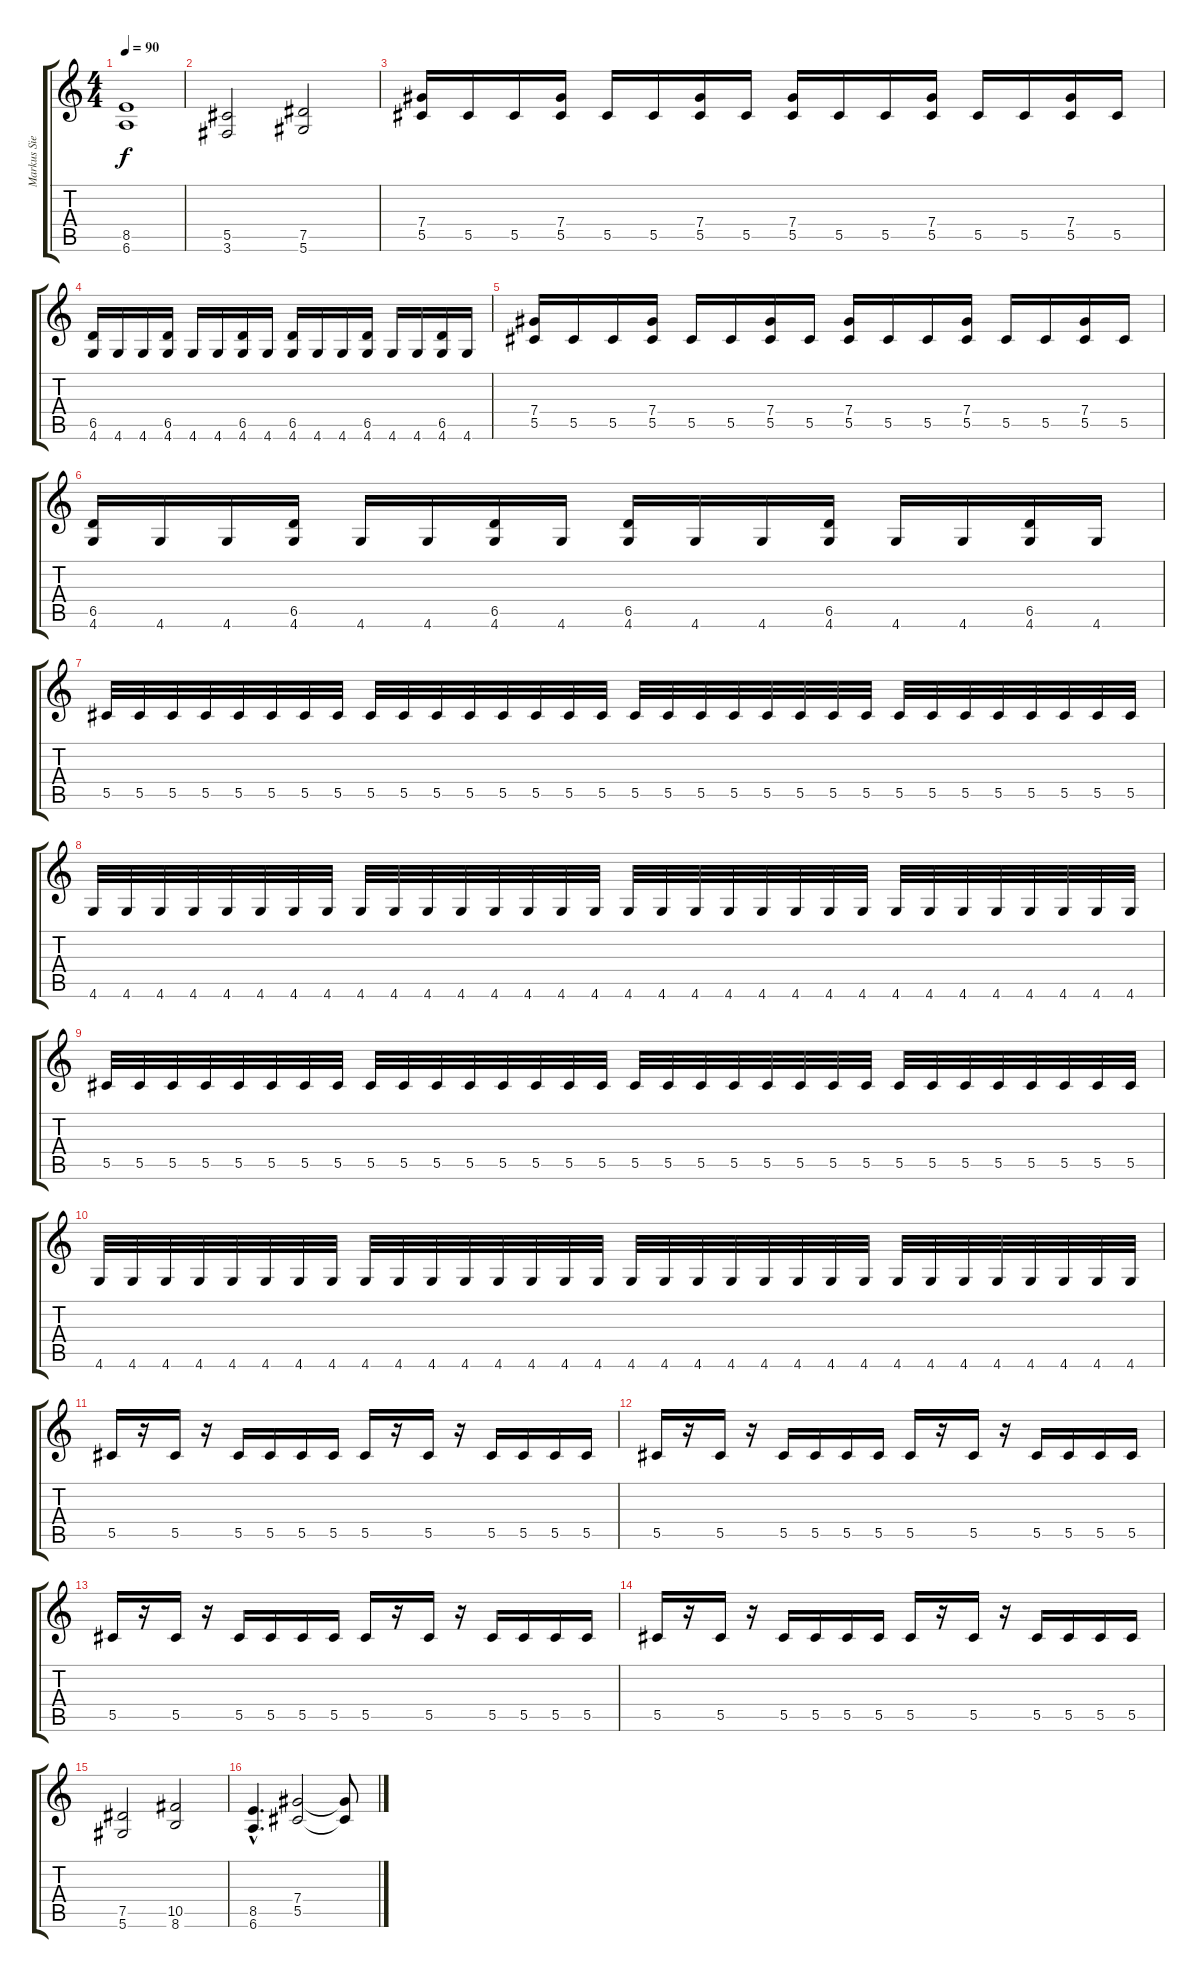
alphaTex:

\track ("Markus Siepen" "Markus Sie") {instrument distortionguitar}
\staff {score tabs}
\tuning (Eb4 Bb3 Gb3 Db3 Ab2 Eb2) {hide}
\ts (4 4)
\tempo 90
\clef g2
\ks c
(8.5 6.6).1{dy f} |
(5.5 3.6).2 (7.5 5.6).2 |
(7.4 5.5).16 5.5.16 5.5.16 (7.4 5.5).16 5.5.16 5.5.16 (7.4 5.5).16 5.5.16 (7.4 5.5).16 5.5.16 5.5.16 (7.4 5.5).16 5.5.16 5.5.16 (7.4 5.5).16 5.5.16 |
(6.5 4.6).16 4.6.16 4.6.16 (6.5 4.6).16 4.6.16 4.6.16 (6.5 4.6).16 4.6.16 (6.5 4.6).16 4.6.16 4.6.16 (6.5 4.6).16 4.6.16 4.6.16 (6.5 4.6).16 4.6.16 |
(7.4 5.5).16 5.5.16 5.5.16 (7.4 5.5).16 5.5.16 5.5.16 (7.4 5.5).16 5.5.16 (7.4 5.5).16 5.5.16 5.5.16 (7.4 5.5).16 5.5.16 5.5.16 (7.4 5.5).16 5.5.16 |
(6.5 4.6).16 4.6.16 4.6.16 (6.5 4.6).16 4.6.16 4.6.16 (6.5 4.6).16 4.6.16 (6.5 4.6).16 4.6.16 4.6.16 (6.5 4.6).16 4.6.16 4.6.16 (6.5 4.6).16 4.6.16 |
5.5.32 5.5.32 5.5.32 5.5.32 5.5.32 5.5.32 5.5.32 5.5.32 5.5.32 5.5.32 5.5.32 5.5.32 5.5.32 5.5.32 5.5.32 5.5.32 5.5.32 5.5.32 5.5.32 5.5.32 5.5.32 5.5.32 5.5.32 5.5.32 5.5.32 5.5.32 5.5.32 5.5.32 5.5.32 5.5.32 5.5.32 5.5.32 |
4.6.32 4.6.32 4.6.32 4.6.32 4.6.32 4.6.32 4.6.32 4.6.32 4.6.32 4.6.32 4.6.32 4.6.32 4.6.32 4.6.32 4.6.32 4.6.32 4.6.32 4.6.32 4.6.32 4.6.32 4.6.32 4.6.32 4.6.32 4.6.32 4.6.32 4.6.32 4.6.32 4.6.32 4.6.32 4.6.32 4.6.32 4.6.32 |
5.5.32 5.5.32 5.5.32 5.5.32 5.5.32 5.5.32 5.5.32 5.5.32 5.5.32 5.5.32 5.5.32 5.5.32 5.5.32 5.5.32 5.5.32 5.5.32 5.5.32 5.5.32 5.5.32 5.5.32 5.5.32 5.5.32 5.5.32 5.5.32 5.5.32 5.5.32 5.5.32 5.5.32 5.5.32 5.5.32 5.5.32 5.5.32 |
4.6.32 4.6.32 4.6.32 4.6.32 4.6.32 4.6.32 4.6.32 4.6.32 4.6.32 4.6.32 4.6.32 4.6.32 4.6.32 4.6.32 4.6.32 4.6.32 4.6.32 4.6.32 4.6.32 4.6.32 4.6.32 4.6.32 4.6.32 4.6.32 4.6.32 4.6.32 4.6.32 4.6.32 4.6.32 4.6.32 4.6.32 4.6.32 |
5.5.16 r.16 5.5.16 r.16 5.5.16 5.5.16 5.5.16 5.5.16 5.5.16 r.16 5.5.16 r.16 5.5.16 5.5.16 5.5.16 5.5.16 |
5.5.16 r.16 5.5.16 r.16 5.5.16 5.5.16 5.5.16 5.5.16 5.5.16 r.16 5.5.16 r.16 5.5.16 5.5.16 5.5.16 5.5.16 |
5.5.16 r.16 5.5.16 r.16 5.5.16 5.5.16 5.5.16 5.5.16 5.5.16 r.16 5.5.16 r.16 5.5.16 5.5.16 5.5.16 5.5.16 |
5.5.16 r.16 5.5.16 r.16 5.5.16 5.5.16 5.5.16 5.5.16 5.5.16 r.16 5.5.16 r.16 5.5.16 5.5.16 5.5.16 5.5.16 |
(7.5 5.6).2 (10.5 8.6).2 |
(8.5{hac} 6.6{hac}).4{d} (7.4 5.5).2 (7.4{t} 5.5{t}).8
